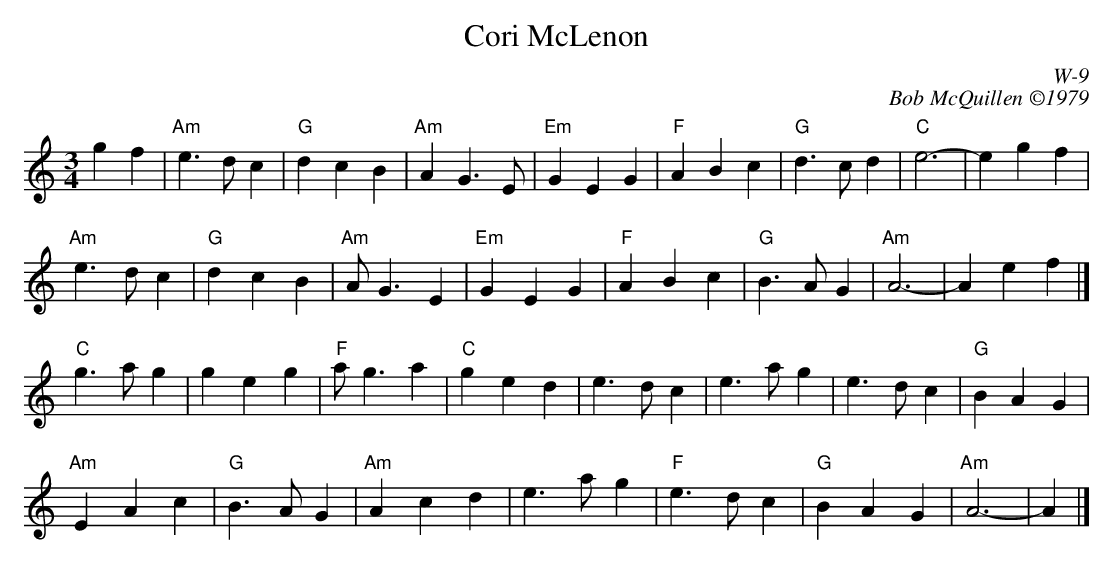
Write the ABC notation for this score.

X:1
T: Cori McLenon
C: W-9
C: Bob McQuillen \2511979
M: 3/4
K: Am
       g2 f2 |\
"Am"e3  d c2 | "G"d2 c2 B2 | "Am"A2 G3 E | "Em"G2 E2 G2 |\
 "F"A2 B2 c2 | "G"d3  c d2 | "C"e6-      |     e2 g2 f2 |
"Am"e3  d c2 | "G"d2 c2 B2 | "Am"A G3 E2 | "Em"G2 E2 G2 |\
 "F"A2 B2 c2 | "G"B3  A G2 | "Am"A6-     |     A2 e2 f2 |]
\
 "C"g3  a g2 |    g2 e2 g2 |  "F"a g3  a2 |  "C"g2 e2 d2 |\
    e3  d c2 |    e3  a g2 |     e3  d c2 |  "G"B2 A2 G2 |
"Am"E2 A2 c2 | "G"B3  A G2 | "Am"A2 c2 d2 |     e3  a g2 |\
 "F"e3  d c2 | "G"B2 A2 G2 | "Am"A6-      |     A2 |]
